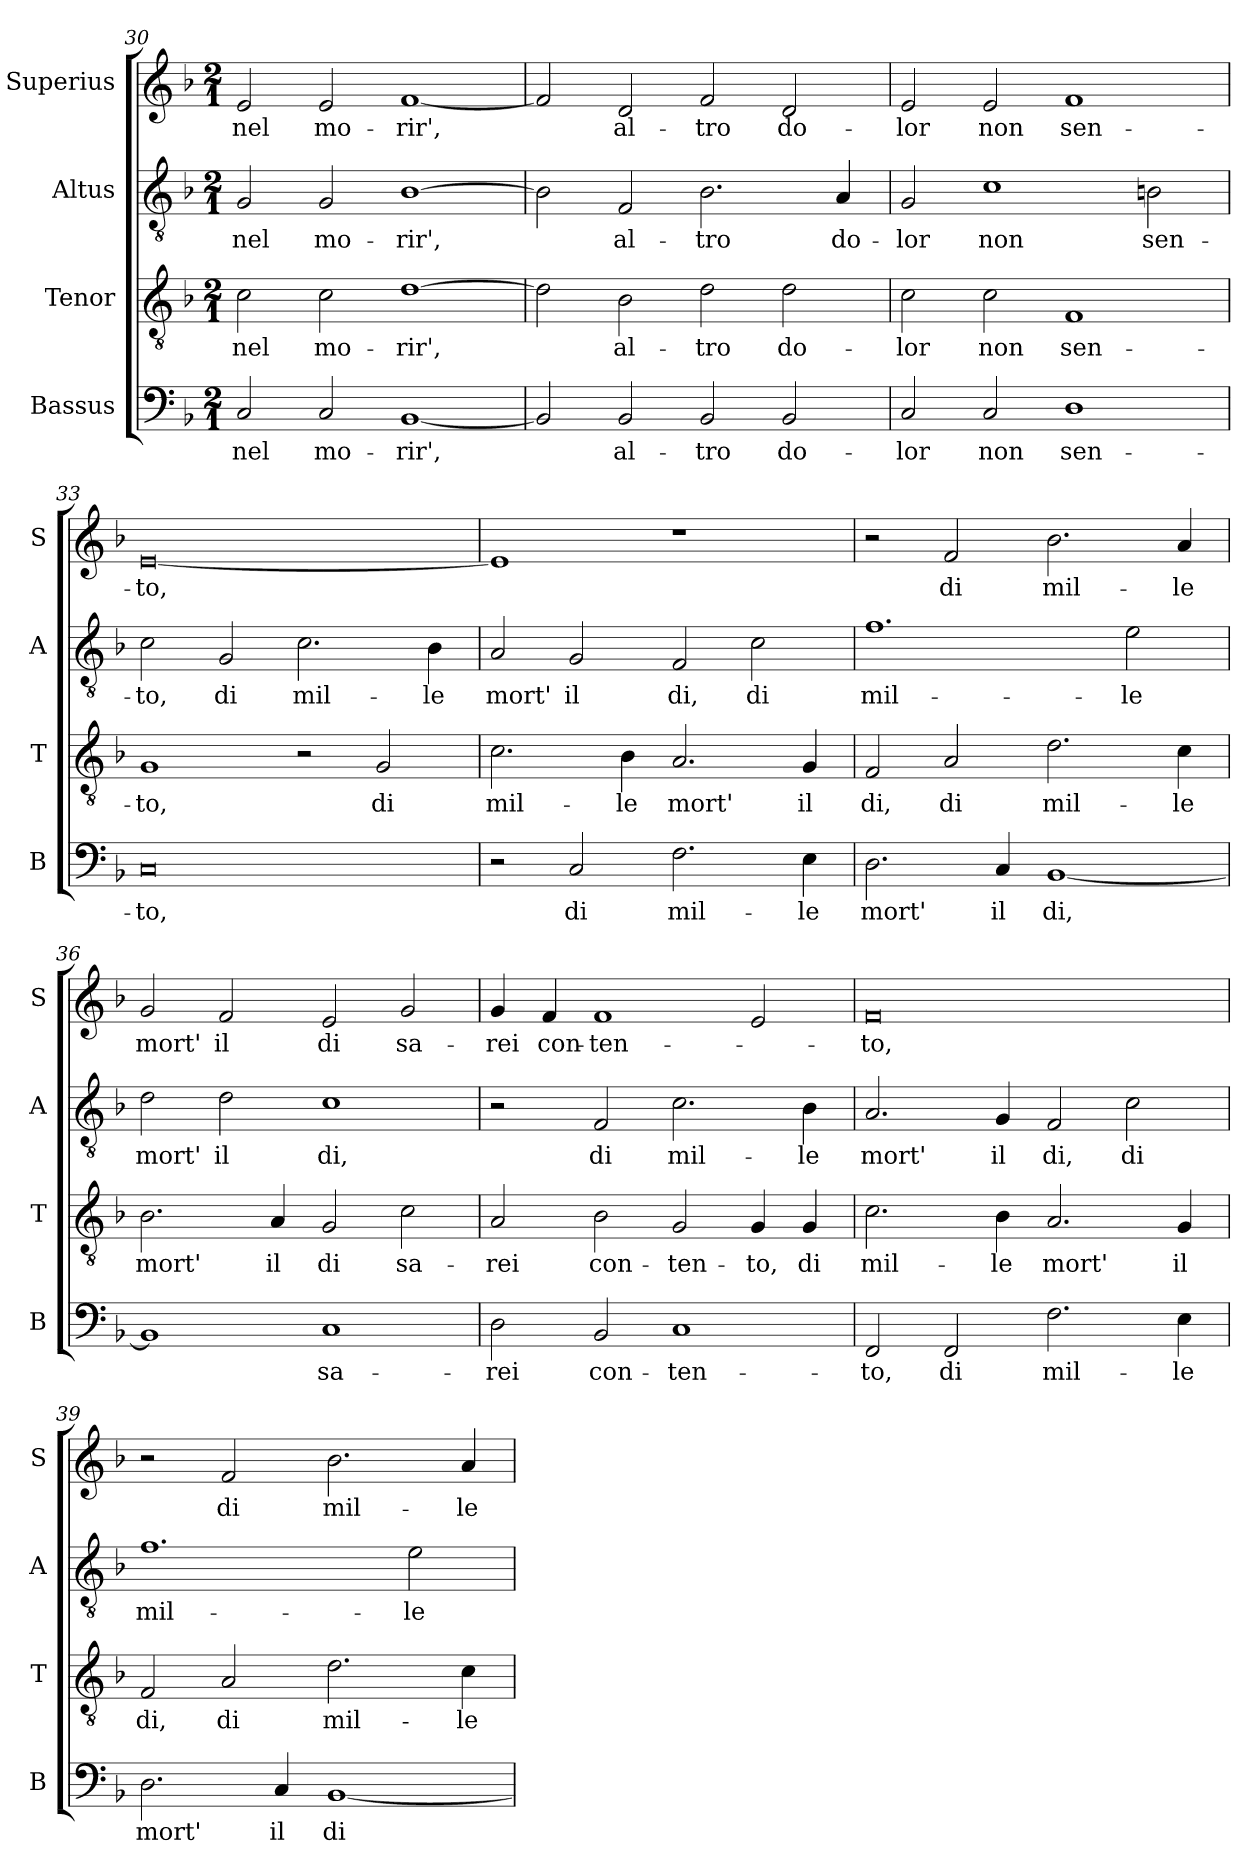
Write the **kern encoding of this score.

**kern	**text	**kern	**text	**kern	**text	**kern	**text
*part4	*part4	*part3	*part3	*part2	*part2	*part1	*part1
*staff4	*staff4	*staff3	*staff3	*staff2	*staff2	*staff1	*staff1
*I"Bassus	*	*I"Tenor	*	*I"Altus	*	*I"Superius	*
*I'B	*	*I'T	*	*I'A	*	*I'S	*
*clefF4	*	*clefGv2	*	*clefGv2	*	*clefG2	*
*k[b-]	*	*k[b-]	*	*k[b-]	*	*k[b-]	*
*F:	*	*F:	*	*F:	*	*F:	*
*M2/1	*	*M2/1	*	*M2/1	*	*M2/1	*
=30	=30	=30	=30	=30	=30	=30	=30
2C	nel	2c	nel	2G	nel	2e	nel
2C	mo-	2c	mo-	2G	mo-	2e	mo-
[1BB-	-rir',	[1d	-rir',	[1B-	-rir',	[1f	-rir',
=31	=31	=31	=31	=31	=31	=31	=31
2BB-]	.	2d]	.	2B-]	.	2f]	.
2BB-	al-	2B-	al-	2F	al-	2d	al-
2BB-	-tro	2d	-tro	2.B-	-tro	2f	-tro
2BB-	do-	2d	do-	.	.	2d	do-
.	.	.	.	4A	do-	.	.
=32	=32	=32	=32	=32	=32	=32	=32
2C	-lor	2c	-lor	2G	-lor	2e	-lor
2C	non	2c	non	1c	non	2e	non
1D	sen-	1F	sen-	.	.	1f	sen-
.	.	.	.	2Bn	sen-	.	.
=33	=33	=33	=33	=33	=33	=33	=33
0C	-to,	1G	-to,	2c	-to,	[0e	-to,
.	.	.	.	2G	di	.	.
.	.	2r	.	2.c	mil-	.	.
.	.	2G	di	.	.	.	.
.	.	.	.	4B-	-le	.	.
=34	=34	=34	=34	=34	=34	=34	=34
2r	.	2.c	mil-	2A	mort'	1e]	.
2C	di	.	.	2G	il	.	.
.	.	4B-	-le	.	.	.	.
2.F	mil-	2.A	mort'	2F	di,	1r	.
.	.	.	.	2c	di	.	.
4E	-le	4G	il	.	.	.	.
=35	=35	=35	=35	=35	=35	=35	=35
2.D	mort'	2F	di,	1.f	mil-	2r	.
.	.	2A	di	.	.	2f	di
4C	il	.	.	.	.	.	.
[1BB-	di,	2.d	mil-	.	.	2.b-	mil-
.	.	.	.	2e	-le	.	.
.	.	4c	-le	.	.	4a	-le
=36	=36	=36	=36	=36	=36	=36	=36
1BB-]	.	2.B-	mort'	2d	mort'	2g	mort'
.	.	.	.	2d	il	2f	il
.	.	4A	il	.	.	.	.
1C	sa-	2G	di	1c	di,	2e	di
.	.	2c	sa-	.	.	2g	sa-
=37	=37	=37	=37	=37	=37	=37	=37
2D	-rei	2A	-rei	2r	.	4g	-rei
.	.	.	.	.	.	4f	con-
2BB-	con-	2B-	con-	2F	di	1f	-ten-
1C	-ten-	2G	-ten-	2.c	mil-	.	.
.	.	4G	-to,	.	.	2e	.
.	.	4G	di	4B-	-le	.	.
=38	=38	=38	=38	=38	=38	=38	=38
2FF	-to,	2.c	mil-	2.A	mort'	0f	-to,
2FF	di	.	.	.	.	.	.
.	.	4B-	-le	4G	il	.	.
2.F	mil-	2.A	mort'	2F	di,	.	.
.	.	.	.	2c	di	.	.
4E	-le	4G	il	.	.	.	.
=39	=39	=39	=39	=39	=39	=39	=39
2.D	mort'	2F	di,	1.f	mil-	2r	.
.	.	2A	di	.	.	2f	di
4C	il	.	.	.	.	.	.
[1BB-	di	2.d	mil-	.	.	2.b-	mil-
.	.	.	.	2e	-le	.	.
.	.	4c	-le	.	.	4a	-le
=	=	=	=	=	=	=	=
*-	*-	*-	*-	*-	*-	*-	*-
